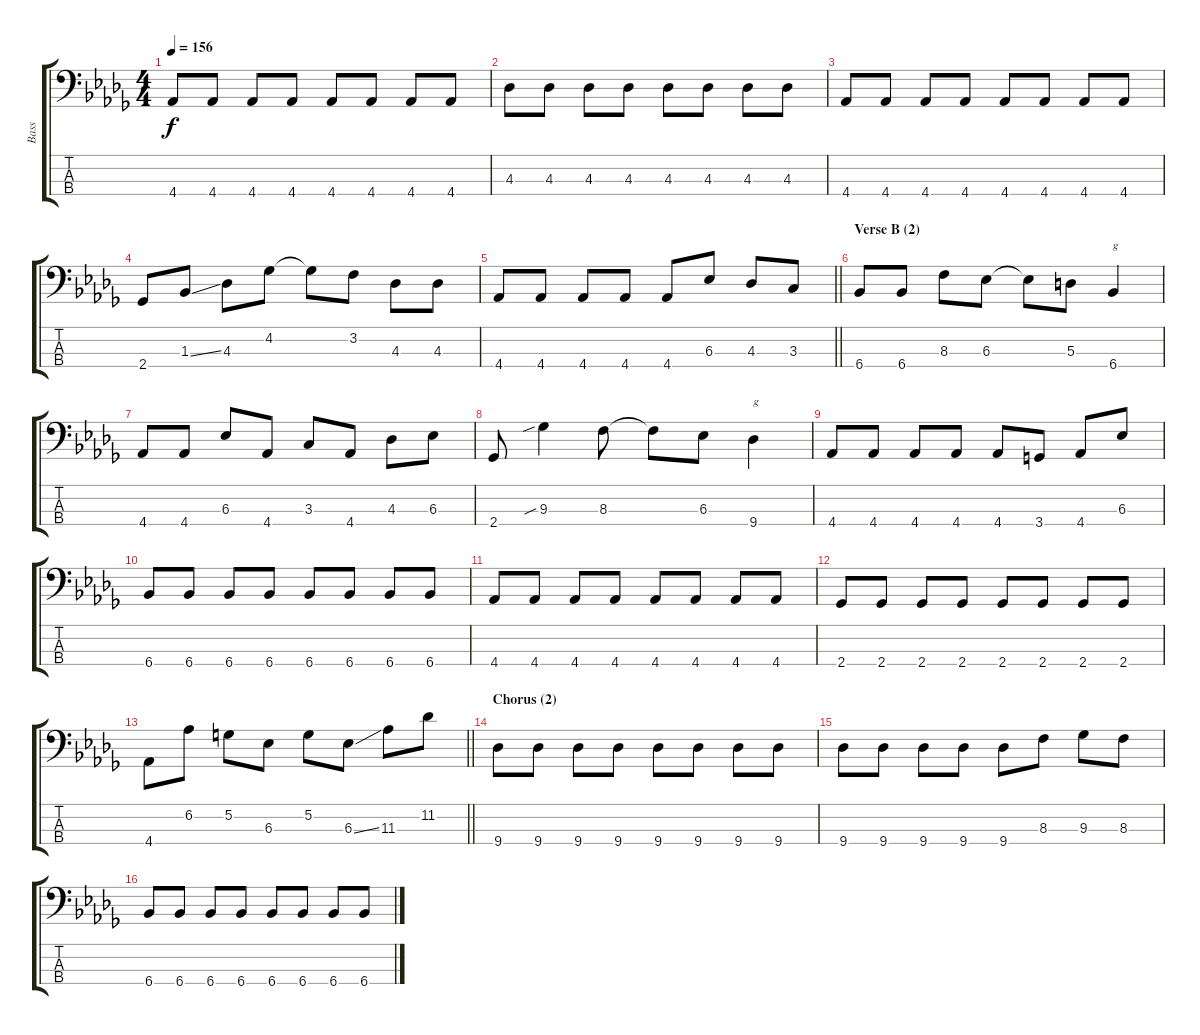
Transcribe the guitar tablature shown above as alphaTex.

\track ("Bass" "Bass") {instrument electricbasspick}
\staff {score tabs}
\tuning (G2 D2 A1 E1) {hide}
\ts (4 4)
\tempo 156
\clef f4
\ks db
4.4.8{dy f} 4.4.8 4.4.8 4.4.8 4.4.8 4.4.8 4.4.8 4.4.8 |
4.3.8 4.3.8 4.3.8 4.3.8 4.3.8 4.3.8 4.3.8 4.3.8 |
4.4.8 4.4.8 4.4.8 4.4.8 4.4.8 4.4.8 4.4.8 4.4.8 |
2.4.8 1.3{ss}.8 4.3.8 4.2.8 4.2{t}.8 3.2.8 4.3.8 4.3.8 |
\barLineRight lightlight
4.4.8 4.4.8 4.4.8 4.4.8 4.4.8 6.3.8 4.3.8 3.3.8 |
\section ("" "Verse B (2)")
6.4.8 6.4.8 8.3.8 6.3.8 6.3{t}.8 5.3.8 6.4.4{txt "g"} |
4.4.8 4.4.8 6.3.8 4.4.8 3.3.8 4.4.8 4.3.8 6.3.8 |
2.4.8 9.3{sib}.4 8.3.8 8.3{t}.8 6.3.8 9.4.4{txt "g"} |
4.4.8 4.4.8 4.4.8 4.4.8 4.4.8 3.4.8 4.4.8 6.3.8 |
6.4.8 6.4.8 6.4.8 6.4.8 6.4.8 6.4.8 6.4.8 6.4.8 |
4.4.8 4.4.8 4.4.8 4.4.8 4.4.8 4.4.8 4.4.8 4.4.8 |
2.4.8 2.4.8 2.4.8 2.4.8 2.4.8 2.4.8 2.4.8 2.4.8 |
\barLineRight lightlight
4.4.8 6.2.8 5.2.8 6.3.8 5.2.8 6.3{ss}.8 11.3.8 11.2.8 |
\section ("" "Chorus (2)")
9.4.8 9.4.8 9.4.8 9.4.8 9.4.8 9.4.8 9.4.8 9.4.8 |
9.4.8 9.4.8 9.4.8 9.4.8 9.4.8 8.3.8 9.3.8 8.3.8 |
6.4.8 6.4.8 6.4.8 6.4.8 6.4.8 6.4.8 6.4.8 6.4.8
